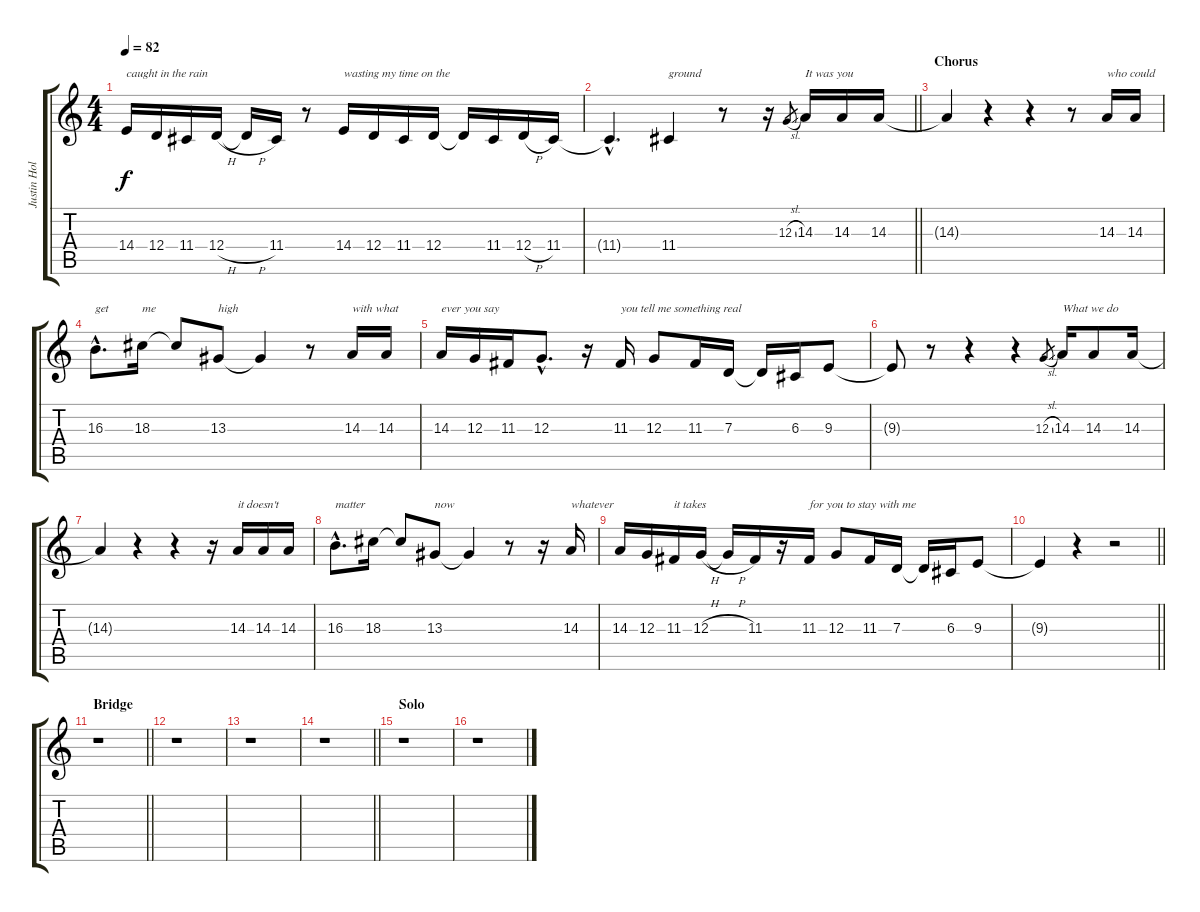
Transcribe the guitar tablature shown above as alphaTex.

\track ("Justin Holman (Lead Vocals)" "Justin Hol") {instrument violin}
\staff {score tabs}
\tuning (E4 B3 G3 D3 A2 D2) {hide}
\ts (4 4)
\tempo 82
\clef g2
\ks c
14.4.16{txt "caught in the rain" dy f} 12.4.16 11.4.16 12.4{h}.16 12.4{h t}.16 11.4.16 r.8 14.4.16{txt "wasting my time on the"} 12.4.16 11.4.16 12.4.16 12.4{t}.16 11.4.16 12.4{h}.16 11.4.16 |
\barLineRight lightlight
11.4{hac t}.4{d} 11.4.4{txt "ground"} r.8 r.16 12.3{sl}.8{gr} 14.3.16{txt "It was you"} 14.3.16 14.3.16 |
\section ("" "Chorus")
14.3{t}.4 r.4 r.4 r.8 14.3.16{txt "who could"} 14.3.16 |
16.3{hac}.8{d txt "get"} 18.3.16{txt "me"} 18.3{t}.8 13.3.8{txt "high"} 13.3{t}.4 r.8 14.3.16{txt "with what"} 14.3.16 |
14.3.16{txt "ever you say"} 12.3.16 11.3.16 12.3{hac}.8{d} r.16 11.3.16{txt "you tell me something real"} 12.3.8 11.3.16 7.3.16 7.3{t}.16 6.3.16 9.3.8 |
9.3{t}.8 r.8 r.4 r.4 12.3{sl}.8{gr} 14.3.16{txt "What we do"} 14.3.8 14.3.16 |
14.3{t}.4 r.4 r.4 r.16 14.3.16{txt "it doesn't"} 14.3.16 14.3.16 |
16.3{hac}.8{d txt "matter"} 18.3.16 18.3{t}.8 13.3.8{txt "now"} 13.3{t}.4 r.8 r.16 14.3.16{txt "whatever"} |
14.3.16 12.3.16 11.3.16{txt "it takes"} 12.3{h}.16 12.3{h t}.16 11.3.16 r.16 11.3.16{txt "for you to stay with me"} 12.3.8 11.3.16 7.3.16 7.3{t}.16 6.3.16 9.3.8 |
\barLineRight lightlight
9.3{t}.4 r.4 r.2 |
\section ("" "Bridge")
\barLineRight lightlight
r.1 |
r.1 |
r.1 |
\barLineRight lightlight
r.1 |
\section ("" "Solo")
r.1 |
r.1
